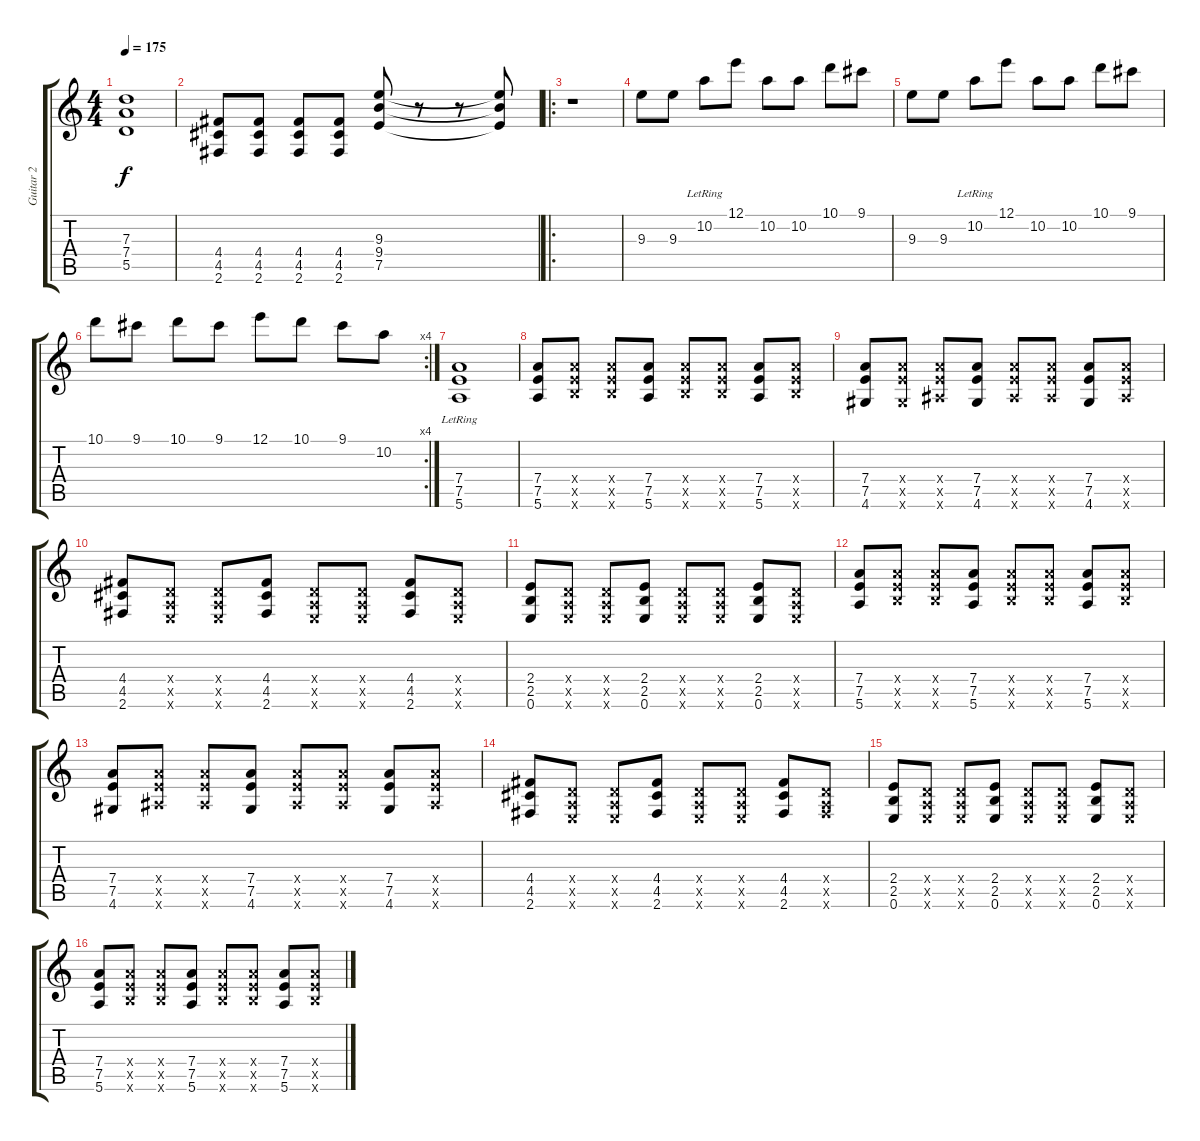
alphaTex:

\track ("Guitar 2" "Guitar 2") {instrument distortionguitar}
\staff {score tabs}
\tuning (E4 B3 G3 D3 A2 E2) {hide}
\ts (4 4)
\tempo 175
\clef g2
\ks c
(7.3 7.4 5.5).1{dy f} |
(4.4 4.5 2.6).8 (4.4 4.5 2.6).8 (4.4 4.5 2.6).8 (4.4 4.5 2.6).8 (9.3 9.4 7.5).8 r.8 r.8 (9.3{t} 9.4{t} 7.5{t}).8 |
\ro
r.1 |
9.3.8 9.3.8 10.2{lr}.8 12.1.8 10.2.8 10.2.8 10.1.8 9.1.8 |
9.3.8 9.3.8 10.2{lr}.8 12.1.8 10.2.8 10.2.8 10.1.8 9.1.8 |
\rc 4
10.1.8 9.1.8 10.1.8 9.1.8 12.1.8 10.1.8 9.1.8 10.2.8 |
(7.4 7.5 5.6{lr}).1 |
(7.4 7.5 5.6).8 (7.4{x} 7.5{x} 7.6{x}).8 (7.4{x} 7.5{x} 7.6{x}).8 (7.4 7.5 5.6).8 (7.4{x} 7.5{x} 7.6{x}).8 (7.4{x} 7.5{x} 7.6{x}).8 (7.4 7.5 5.6).8 (7.4{x} 7.5{x} 7.6{x}).8 |
(7.4 7.5 4.6).8 (7.4{x} 7.5{x} 4.6{x}).8 (7.4{x} 7.5{x} 6.6{x}).8 (7.4 7.5 4.6).8 (7.4{x} 7.5{x} 6.6{x}).8 (7.4{x} 7.5{x} 6.6{x}).8 (7.4 7.5 4.6).8 (7.4{x} 7.5{x} 6.6{x}).8 |
(4.4 4.5 2.6).8 (0.4{x} 0.5{x} 0.6{x}).8 (0.4{x} 0.5{x} 0.6{x}).8 (4.4 4.5 2.6).8 (0.4{x} 0.5{x} 0.6{x}).8 (0.4{x} 0.5{x} 0.6{x}).8 (4.4 4.5 2.6).8 (0.4{x} 0.5{x} 0.6{x}).8 |
(2.4 2.5 0.6).8 (0.4{x} 0.5{x} 0.6{x}).8 (0.4{x} 0.5{x} 0.6{x}).8 (2.4 2.5 0.6).8 (0.4{x} 0.5{x} 0.6{x}).8 (0.4{x} 0.5{x} 0.6{x}).8 (2.4 2.5 0.6).8 (0.4{x} 0.5{x} 0.6{x}).8 |
(7.4 7.5 5.6).8 (7.4{x} 7.5{x} 7.6{x}).8 (7.4{x} 7.5{x} 7.6{x}).8 (7.4 7.5 5.6).8 (7.4{x} 7.5{x} 7.6{x}).8 (7.4{x} 7.5{x} 7.6{x}).8 (7.4 7.5 5.6).8 (7.4{x} 7.5{x} 7.6{x}).8 |
(7.4 7.5 4.6).8 (7.4{x} 7.5{x} 6.6{x}).8 (7.4{x} 7.5{x} 6.6{x}).8 (7.4 7.5 4.6).8 (7.4{x} 7.5{x} 6.6{x}).8 (7.4{x} 7.5{x} 6.6{x}).8 (7.4 7.5 4.6).8 (7.4{x} 7.5{x} 6.6{x}).8 |
(4.4 4.5 2.6).8 (0.4{x} 0.5{x} 0.6{x}).8 (0.4{x} 0.5{x} 0.6{x}).8 (4.4 4.5 2.6).8 (0.4{x} 0.5{x} 0.6{x}).8 (0.4{x} 0.5{x} 0.6{x}).8 (4.4 4.5 2.6).8 (0.4{x} 0.5{x} 2.6{x}).8 |
(2.4 2.5 0.6).8 (0.4{x} 0.5{x} 0.6{x}).8 (0.4{x} 0.5{x} 0.6{x}).8 (2.4 2.5 0.6).8 (0.4{x} 0.5{x} 0.6{x}).8 (0.4{x} 0.5{x} 0.6{x}).8 (2.4 2.5 0.6).8 (0.4{x} 0.5{x} 0.6{x}).8 |
(7.4 7.5 5.6).8 (7.4{x} 7.5{x} 7.6{x}).8 (7.4{x} 7.5{x} 7.6{x}).8 (7.4 7.5 5.6).8 (7.4{x} 7.5{x} 7.6{x}).8 (7.4{x} 7.5{x} 7.6{x}).8 (7.4 7.5 5.6).8 (7.4{x} 7.5{x} 7.6{x}).8
